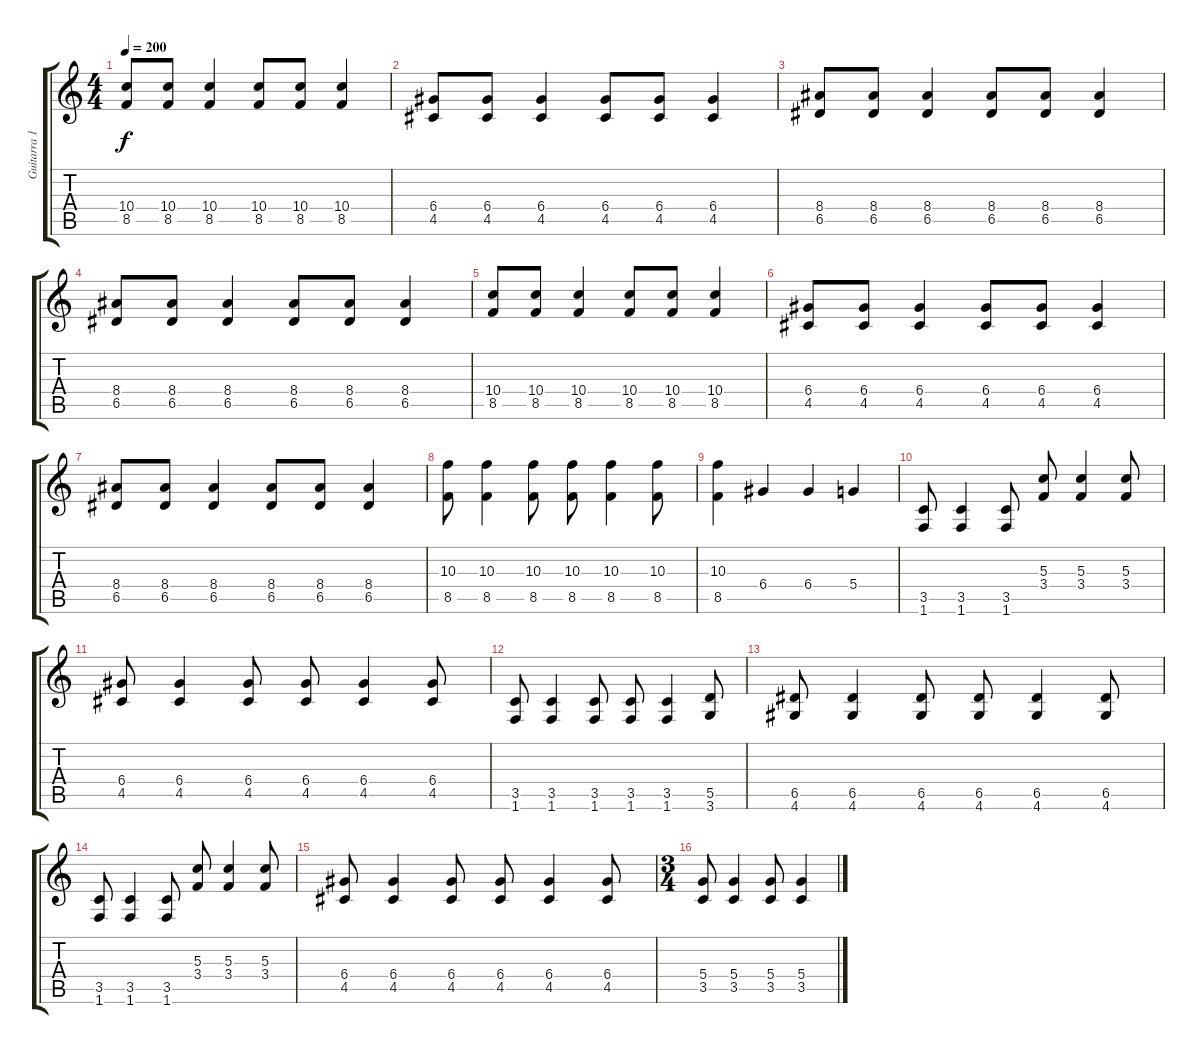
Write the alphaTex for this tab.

\track ("Guitarra 1" "Guitarra 1") {instrument distortionguitar}
\staff {score tabs}
\tuning (E4 B3 G3 D3 A2 E2) {hide}
\ts (4 4)
\tempo 200
\clef g2
\ks c
(10.4 8.5).8{dy f} (10.4 8.5).8 (10.4 8.5).4 (10.4 8.5).8 (10.4 8.5).8 (10.4 8.5).4 |
(6.4 4.5).8{instrument electricguitarmuted} (6.4 4.5).8 (6.4 4.5).4 (6.4 4.5).8 (6.4 4.5).8 (6.4 4.5).4 |
(8.4 6.5).8 (8.4 6.5).8 (8.4 6.5).4 (8.4 6.5).8 (8.4 6.5).8 (8.4 6.5).4 |
(8.4 6.5).8 (8.4 6.5).8 (8.4 6.5).4 (8.4 6.5).8 (8.4 6.5).8 (8.4 6.5).4 |
(10.4 8.5).8 (10.4 8.5).8 (10.4 8.5).4 (10.4 8.5).8 (10.4 8.5).8 (10.4 8.5).4 |
(6.4 4.5).8{instrument electricguitarmuted} (6.4 4.5).8 (6.4 4.5).4 (6.4 4.5).8 (6.4 4.5).8 (6.4 4.5).4 |
(8.4 6.5).8{instrument electricguitarmuted} (8.4 6.5).8 (8.4 6.5).4 (8.4 6.5).8 (8.4 6.5).8 (8.4 6.5).4 |
(10.3 8.5).8 (10.3 8.5).4 (10.3 8.5).8 (10.3 8.5).8 (10.3 8.5).4 (10.3 8.5).8 |
(10.3 8.5).4 6.4.4 6.4.4 5.4.4 |
(3.5 1.6).8 (3.5 1.6).4 (3.5 1.6).8 (5.3 3.4).8 (5.3 3.4).4 (5.3 3.4).8 |
(6.4 4.5).8 (6.4 4.5).4 (6.4 4.5).8 (6.4 4.5).8 (6.4 4.5).4 (6.4 4.5).8 |
(3.5 1.6).8 (3.5 1.6).4 (3.5 1.6).8 (3.5 1.6).8 (3.5 1.6).4 (5.5 3.6).8 |
(6.5 4.6).8 (6.5 4.6).4 (6.5 4.6).8 (6.5 4.6).8 (6.5 4.6).4 (6.5 4.6).8 |
(3.5 1.6).8 (3.5 1.6).4 (3.5 1.6).8 (5.3 3.4).8 (5.3 3.4).4 (5.3 3.4).8 |
(6.4 4.5).8 (6.4 4.5).4 (6.4 4.5).8 (6.4 4.5).8 (6.4 4.5).4 (6.4 4.5).8 |
\ts (3 4)
(5.4 3.5).8 (5.4 3.5).4 (5.4 3.5).8 (5.4 3.5).4
